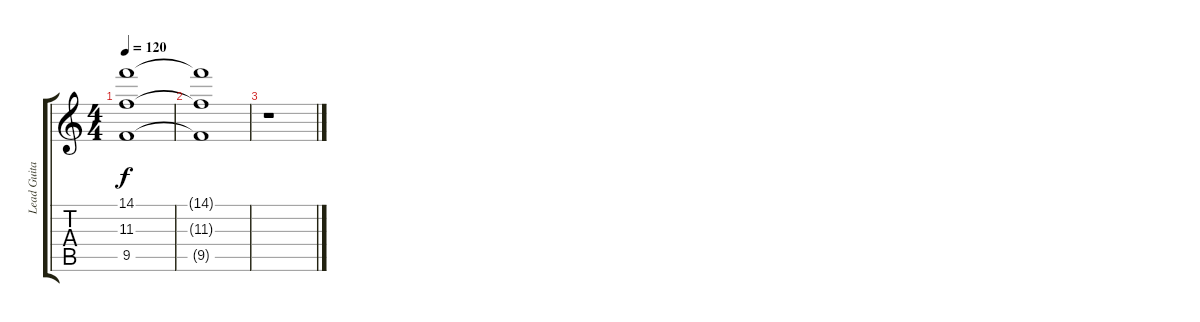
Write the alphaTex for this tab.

\track ("Lead Guitar" "Lead Guita") {instrument distortionguitar}
\staff {score tabs}
\tuning (Eb4 Bb3 Gb3 Db3 Ab2 Db2) {hide}
\ts (4 4)
\tempo 120
\clef g2
\ks c
(14.1{t} 11.3{t} 9.5{t}).1{dy f} |
(14.1{t} 11.3{t} 9.5{t}).1 |
r.1
